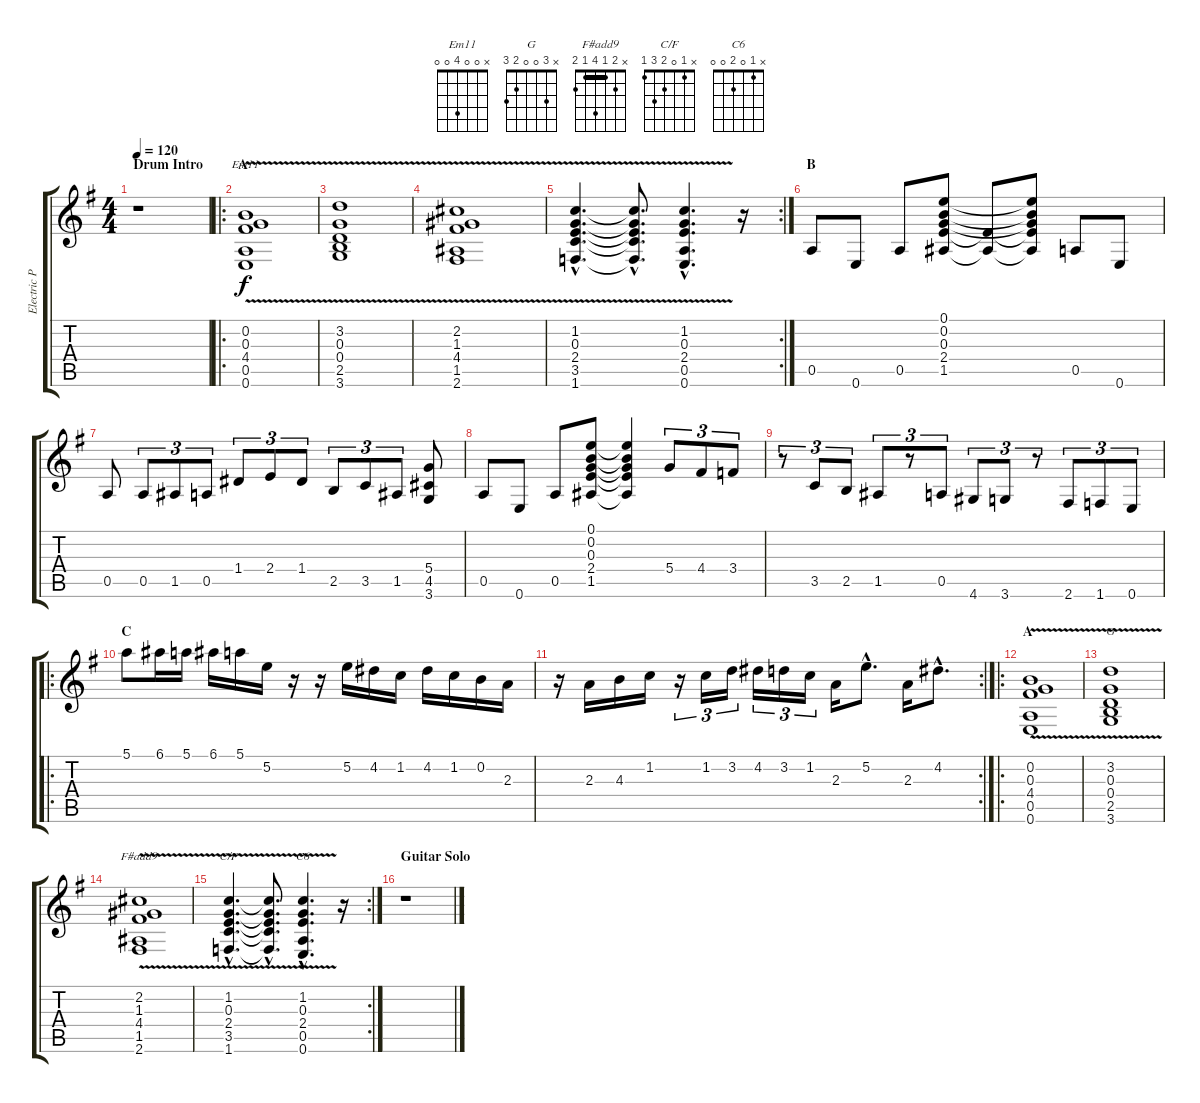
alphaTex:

\track ("Electric Piano" "Electric P") {instrument electricpiano1}
\staff {score tabs}
\tuning (E5 B4 G4 D4 A3 E3) {hide}
\chord ("Em11" x 0 0 4 0 0)
\chord ("G" x 3 0 0 2 3)
\chord ("F#add9" x 2 1 4 1 2) {barre 1}
\chord ("C/F" x 1 0 2 3 1)
\chord ("C6" x 1 0 2 0 0)
\ts (4 4)
\section ("" "Drum Intro")
\tempo 120
\clef g2
\ks eminor
r.1{dy f instrument electricpiano1} |
\ro
\section ("" "A ")
(0.2 0.3{v} 4.4{v} 0.5 0.6).1{ch "Em11"} |
(3.2 0.3{v} 0.4 2.5 3.6).1 |
(2.2 1.3{v} 4.4 1.5 2.6).1 |
\rc 2
(1.2{hac} 0.3{hac} 2.4{hac} 3.5{v hac} 1.6{hac}).4{d} (1.2{hac t} 0.3{hac t} 2.4{hac t} 3.5{hac t} 1.6{hac t}).8{d} (1.2{hac} 0.3{hac} 2.4{hac} 0.5{v hac} 0.6{hac}).4{d} r.16 |
\section ("" "B ")
0.5.8 0.6.8 0.5.8 (0.1 0.2 0.3 2.4 1.5).8 (2.4{t} 1.5{t}).8 (0.1{t} 0.2{t} 0.3{t} 2.4{t} 1.5{t}).8 0.5.8 0.6.8 |
0.5.8 0.5.8{tu (3 2)} 1.5.8{tu (3 2)} 0.5.8{tu (3 2)} 1.4.8{tu (3 2)} 2.4.8{tu (3 2)} 1.4.8{tu (3 2)} 2.5.8{tu (3 2)} 3.5.8{tu (3 2)} 1.5.8{tu (3 2)} (5.4 4.5 3.6).8 |
0.5.8 0.6.8 0.5.8 (0.1 0.2 0.3 2.4 1.5).8 (0.1{t} 0.2{t} 0.3{t} 2.4{t} 1.5{t}).4 5.4.8{tu (3 2)} 4.4.8{tu (3 2)} 3.4.8{tu (3 2)} |
r.8{tu (3 2)} 3.5.8{tu (3 2)} 2.5.8{tu (3 2)} 1.5.8{tu (3 2)} r.8{tu (3 2)} 0.5.8{tu (3 2)} 4.6.8{tu (3 2)} 3.6.8{tu (3 2)} r.8{tu (3 2)} 2.6.8{tu (3 2)} 1.6.8{tu (3 2)} 0.6.8{tu (3 2)} |
\ro
\section ("" "C ")
5.1.8 6.1.16 5.1.16 6.1.16 5.1.16 5.2.16 r.16 r.16 5.2.16 4.2.16 1.2.16 4.2.16 1.2.16 0.2.16 2.3.16 |
\rc 2
r.16 2.3.16 4.3.16 1.2.16 r.16{tu (3 2)} 1.2.16{tu (3 2)} 3.2.16{tu (3 2)} 4.2.16{tu (3 2)} 3.2.16{tu (3 2)} 1.2.16{tu (3 2)} 2.3.16 5.2{hac}.8{d} 2.3.16 4.2{hac}.8{d} |
\ro
\section ("" "A ")
(0.2 0.3{v} 4.4{v} 0.5 0.6).1 |
(3.2 0.3{v} 0.4 2.5 3.6).1{ch "G"} |
(2.2 1.3{v} 4.4 1.5 2.6).1{ch "F#add9"} |
\rc 2
(1.2{hac} 0.3{hac} 2.4{hac} 3.5{v hac} 1.6{hac}).4{d ch "C/F"} (1.2{hac t} 0.3{hac t} 2.4{hac t} 3.5{hac t} 1.6{hac t}).8{d} (1.2{hac} 0.3{hac} 2.4{hac} 0.5{v hac} 0.6{hac}).4{d ch "C6"} r.16 |
\section ("" "Guitar Solo")
r.1
